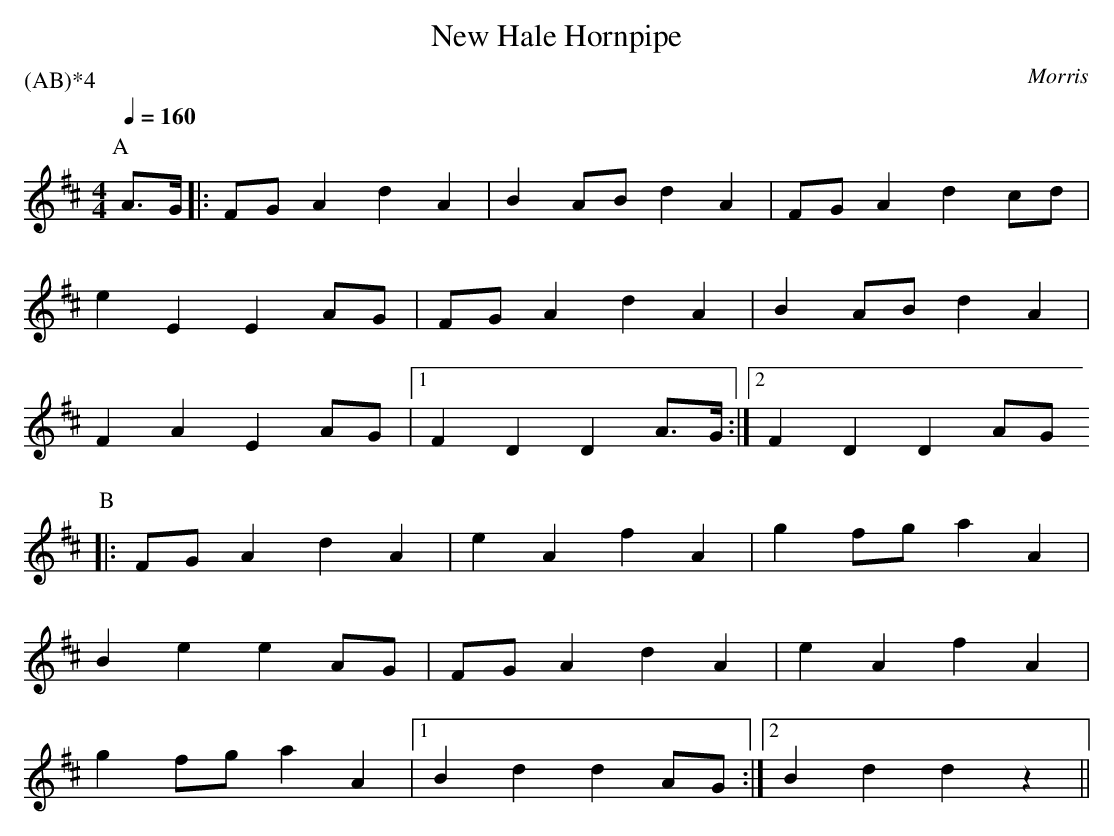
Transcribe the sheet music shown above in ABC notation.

X:1
T:New Hale Hornpipe
P:(AB)*4
C:Morris
M:4/4
Q:1/4=160
L: 1/8
K:D
P:A
A>G \
|: FG A2 d2 A2 | B2 AB d2 A2 | FG A2 d2 cd |
e2 E2 E2 AG | FG A2 d2 A2 | B2 AB d2 A2 |
 F2 A2 E2 AG |1 F2 D2 D2  A>G :|2  F2 D2 D2 AG
P:B
|: FG A2 d2 A2 | e2 A2 f2 A2 | g2 fg a2 A2 |
B2 e2 e2 AG | FG A2 d2 A2 | e2 A2 f2 A2 |
 g2 fg a2 A2 |1 B2 d2 d2 AG  :|2 B2 d2 d2 z2 ||
